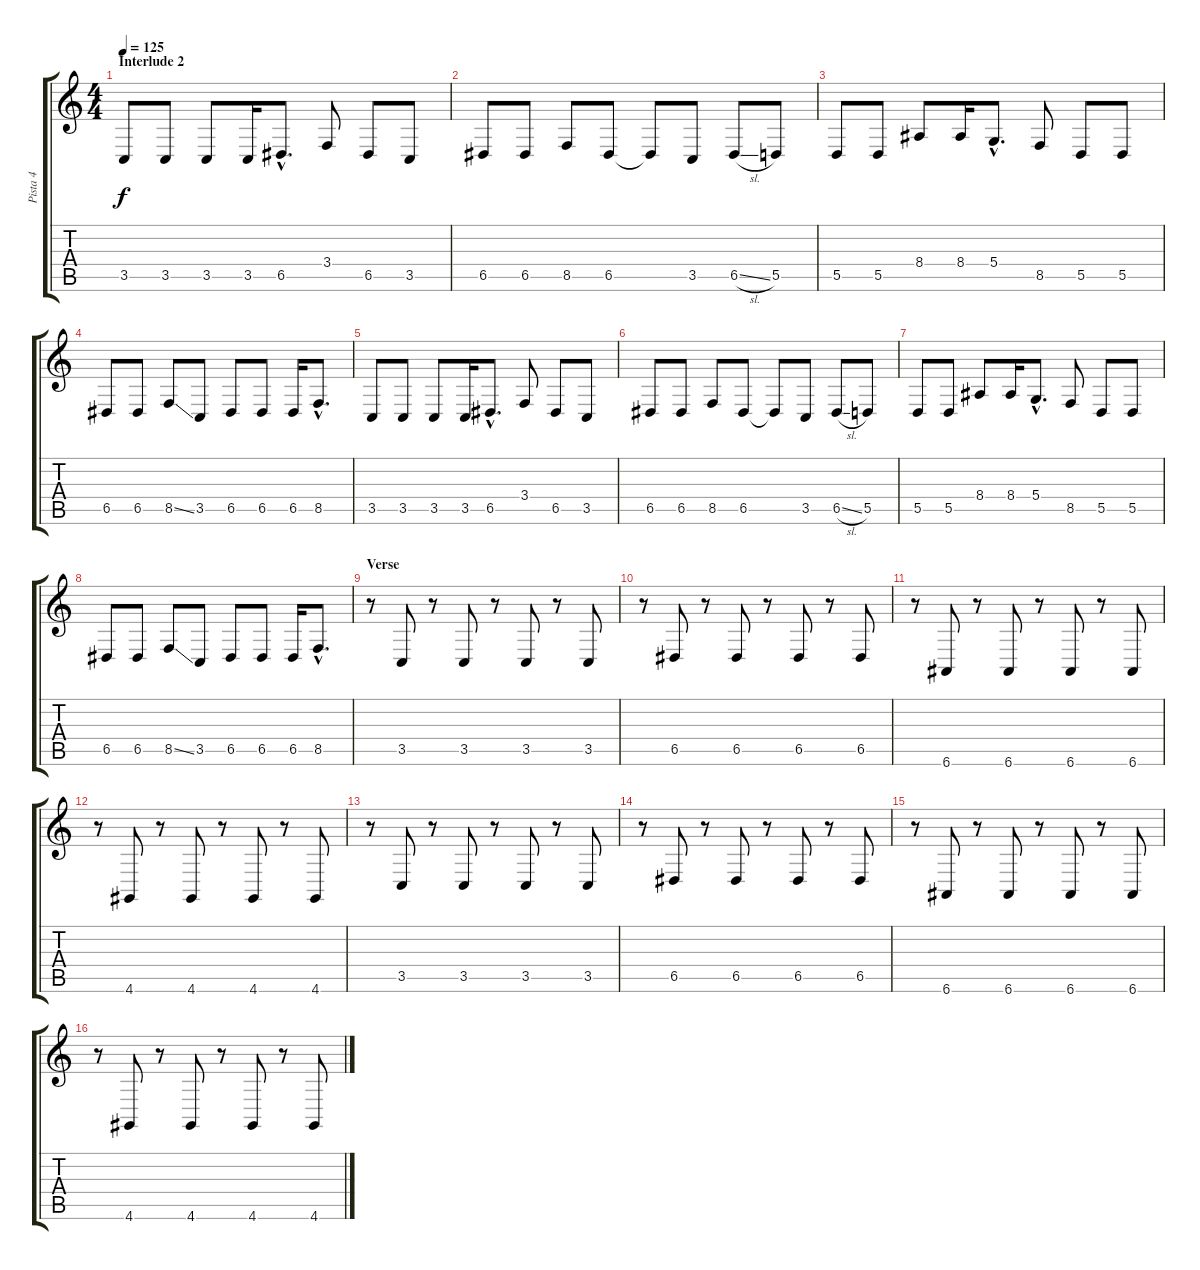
\track ("Pista 4" "Pista 4") {instrument lead8bassandlead}
\staff {score tabs}
\tuning (E4 B3 G3 D3 A2 E2) {hide}
\ts (4 4)
\section ("" "Interlude 2")
\tempo 125
\clef g2
\ks c
3.5.8{dy f} 3.5.8 3.5.8 3.5.16 6.5{hac}.8{d} 3.4.8 6.5.8 3.5.8 |
6.5.8 6.5.8 8.5.8 6.5.8 6.5{t}.8 3.5.8 6.5{sl}.8 5.5.8 |
5.5.8 5.5.8 8.4.8 8.4.16 5.4{hac}.8{d} 8.5.8 5.5.8 5.5.8 |
6.5.8 6.5.8 8.5{ss}.8 3.5.8 6.5.8 6.5.8 6.5.16 8.5{hac}.8{d} |
3.5.8 3.5.8 3.5.8 3.5.16 6.5{hac}.8{d} 3.4.8 6.5.8 3.5.8 |
6.5.8 6.5.8 8.5.8 6.5.8 6.5{t}.8 3.5.8 6.5{sl}.8 5.5.8 |
5.5.8 5.5.8 8.4.8 8.4.16 5.4{hac}.8{d} 8.5.8 5.5.8 5.5.8 |
6.5.8 6.5.8 8.5{ss}.8 3.5.8 6.5.8 6.5.8 6.5.16 8.5{hac}.8{d} |
\section ("" "Verse")
r.8 3.5.8 r.8 3.5.8 r.8 3.5.8 r.8 3.5.8 |
r.8 6.5.8 r.8 6.5.8 r.8 6.5.8 r.8 6.5.8 |
r.8 6.6.8 r.8 6.6.8 r.8 6.6.8 r.8 6.6.8 |
r.8 4.6.8 r.8 4.6.8 r.8 4.6.8 r.8 4.6.8 |
r.8 3.5.8 r.8 3.5.8 r.8 3.5.8 r.8 3.5.8 |
r.8 6.5.8 r.8 6.5.8 r.8 6.5.8 r.8 6.5.8 |
r.8 6.6.8 r.8 6.6.8 r.8 6.6.8 r.8 6.6.8 |
r.8 4.6.8 r.8 4.6.8 r.8 4.6.8 r.8 4.6.8
